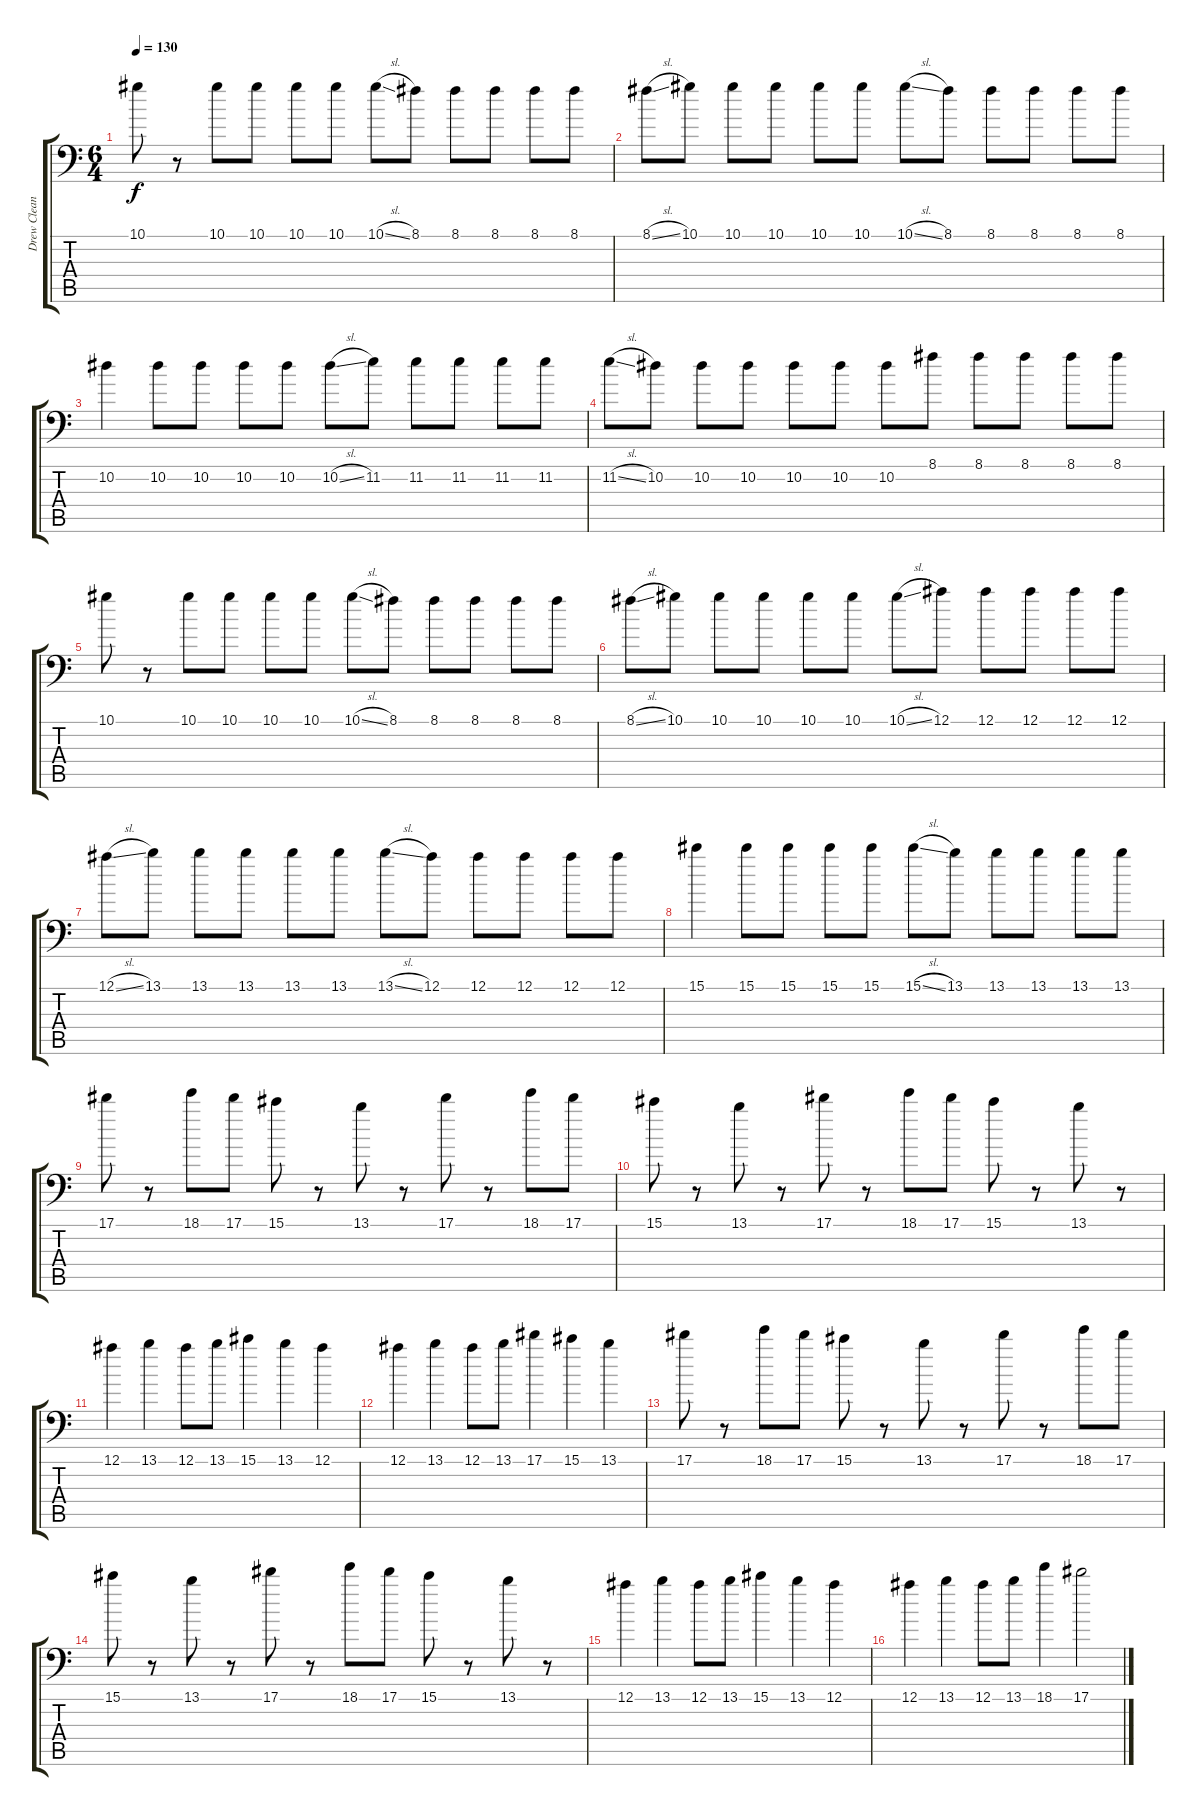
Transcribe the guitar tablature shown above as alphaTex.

\track ("Drew Clean" "Drew Clean") {instrument electricguitarclean}
\staff {score tabs}
\tuning (Bb3 F3 Db3 Ab2 Eb2 Ab1) {hide}
\ts (6 4)
\tempo 130
\clef f4
\ks c
10.1.8{dy f} r.8 10.1.8 10.1.8 10.1.8 10.1.8 10.1{sl}.8 8.1.8 8.1.8 8.1.8 8.1.8 8.1.8 |
8.1{sl}.8 10.1.8 10.1.8 10.1.8 10.1.8 10.1.8 10.1{sl}.8 8.1.8 8.1.8 8.1.8 8.1.8 8.1.8 |
10.2.4 10.2.8 10.2.8 10.2.8 10.2.8 10.2{sl}.8 11.2.8 11.2.8 11.2.8 11.2.8 11.2.8 |
11.2{sl}.8 10.2.8 10.2.8 10.2.8 10.2.8 10.2.8 10.2.8 8.1.8 8.1.8 8.1.8 8.1.8 8.1.8 |
10.1.8 r.8 10.1.8 10.1.8 10.1.8 10.1.8 10.1{sl}.8 8.1.8 8.1.8 8.1.8 8.1.8 8.1.8 |
8.1{sl}.8 10.1.8 10.1.8 10.1.8 10.1.8 10.1.8 10.1{sl}.8 12.1.8 12.1.8 12.1.8 12.1.8 12.1.8 |
12.1{sl}.8 13.1.8 13.1.8 13.1.8 13.1.8 13.1.8 13.1{sl}.8 12.1.8 12.1.8 12.1.8 12.1.8 12.1.8 |
15.1.4 15.1.8 15.1.8 15.1.8 15.1.8 15.1{sl}.8 13.1.8 13.1.8 13.1.8 13.1.8 13.1.8 |
17.1.8 r.8 18.1.8 17.1.8 15.1.8 r.8 13.1.8 r.8 17.1.8 r.8 18.1.8 17.1.8 |
15.1.8 r.8 13.1.8 r.8 17.1.8 r.8 18.1.8 17.1.8 15.1.8 r.8 13.1.8 r.8 |
12.1.4 13.1.4 12.1.8 13.1.8 15.1.4 13.1.4 12.1.4 |
12.1.4 13.1.4 12.1.8 13.1.8 17.1.4 15.1.4 13.1.4 |
17.1.8 r.8 18.1.8 17.1.8 15.1.8 r.8 13.1.8 r.8 17.1.8 r.8 18.1.8 17.1.8 |
15.1.8 r.8 13.1.8 r.8 17.1.8 r.8 18.1.8 17.1.8 15.1.8 r.8 13.1.8 r.8 |
12.1.4 13.1.4 12.1.8 13.1.8 15.1.4 13.1.4 12.1.4 |
12.1.4 13.1.4 12.1.8 13.1.8 18.1.4 17.1.2
